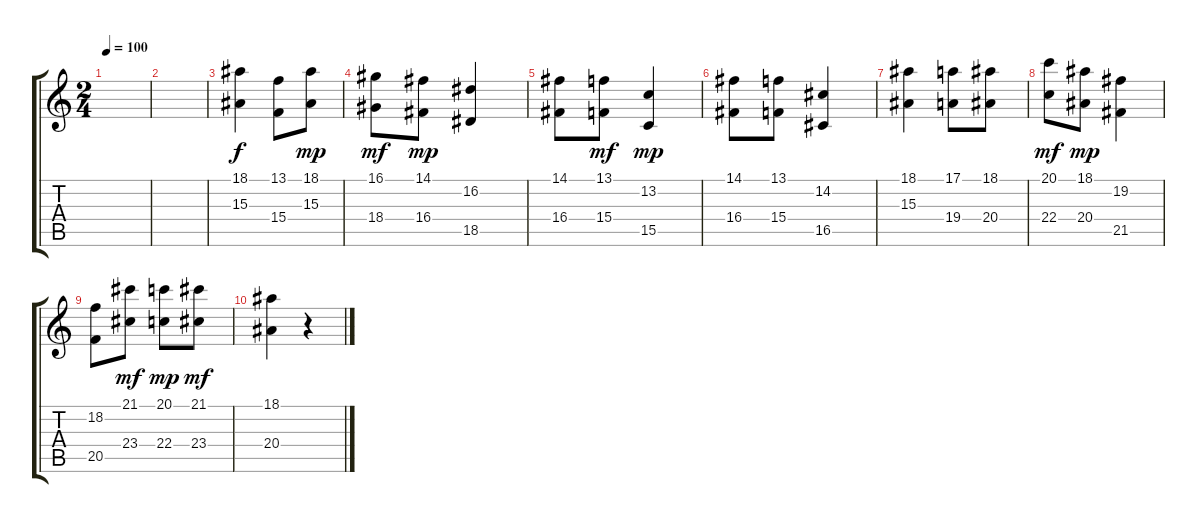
\track "" {instrument stringensemble2}
\staff {score tabs}
\tuning (E4 B3 G3 D3 A2 E2) {hide}
\ts (2 4)
\tempo 100
\clef g2
\ks c
|
|
(18.1 15.3).4 (13.1 15.4).8 (18.1 15.3).8{dy mp} |
(16.1 18.4).8{dy mf} (14.1 16.4).8{dy mp} (16.2 18.5).4 |
(14.1 16.4).8 (13.1 15.4).8{dy mf} (13.2 15.5).4{dy mp} |
(14.1 16.4).8 (13.1 15.4).8 (14.2 16.5).4 |
(18.1 15.3).4 (17.1 19.4).8 (18.1 20.4).8 |
(20.1 22.4).8{dy mf} (18.1 20.4).8{dy mp} (19.2 21.5).4 |
(18.2 20.5).8 (21.1 23.4).8{dy mf} (20.1 22.4).8{dy mp} (21.1 23.4).8{dy mf} |
(18.1 20.4).4 r.4
